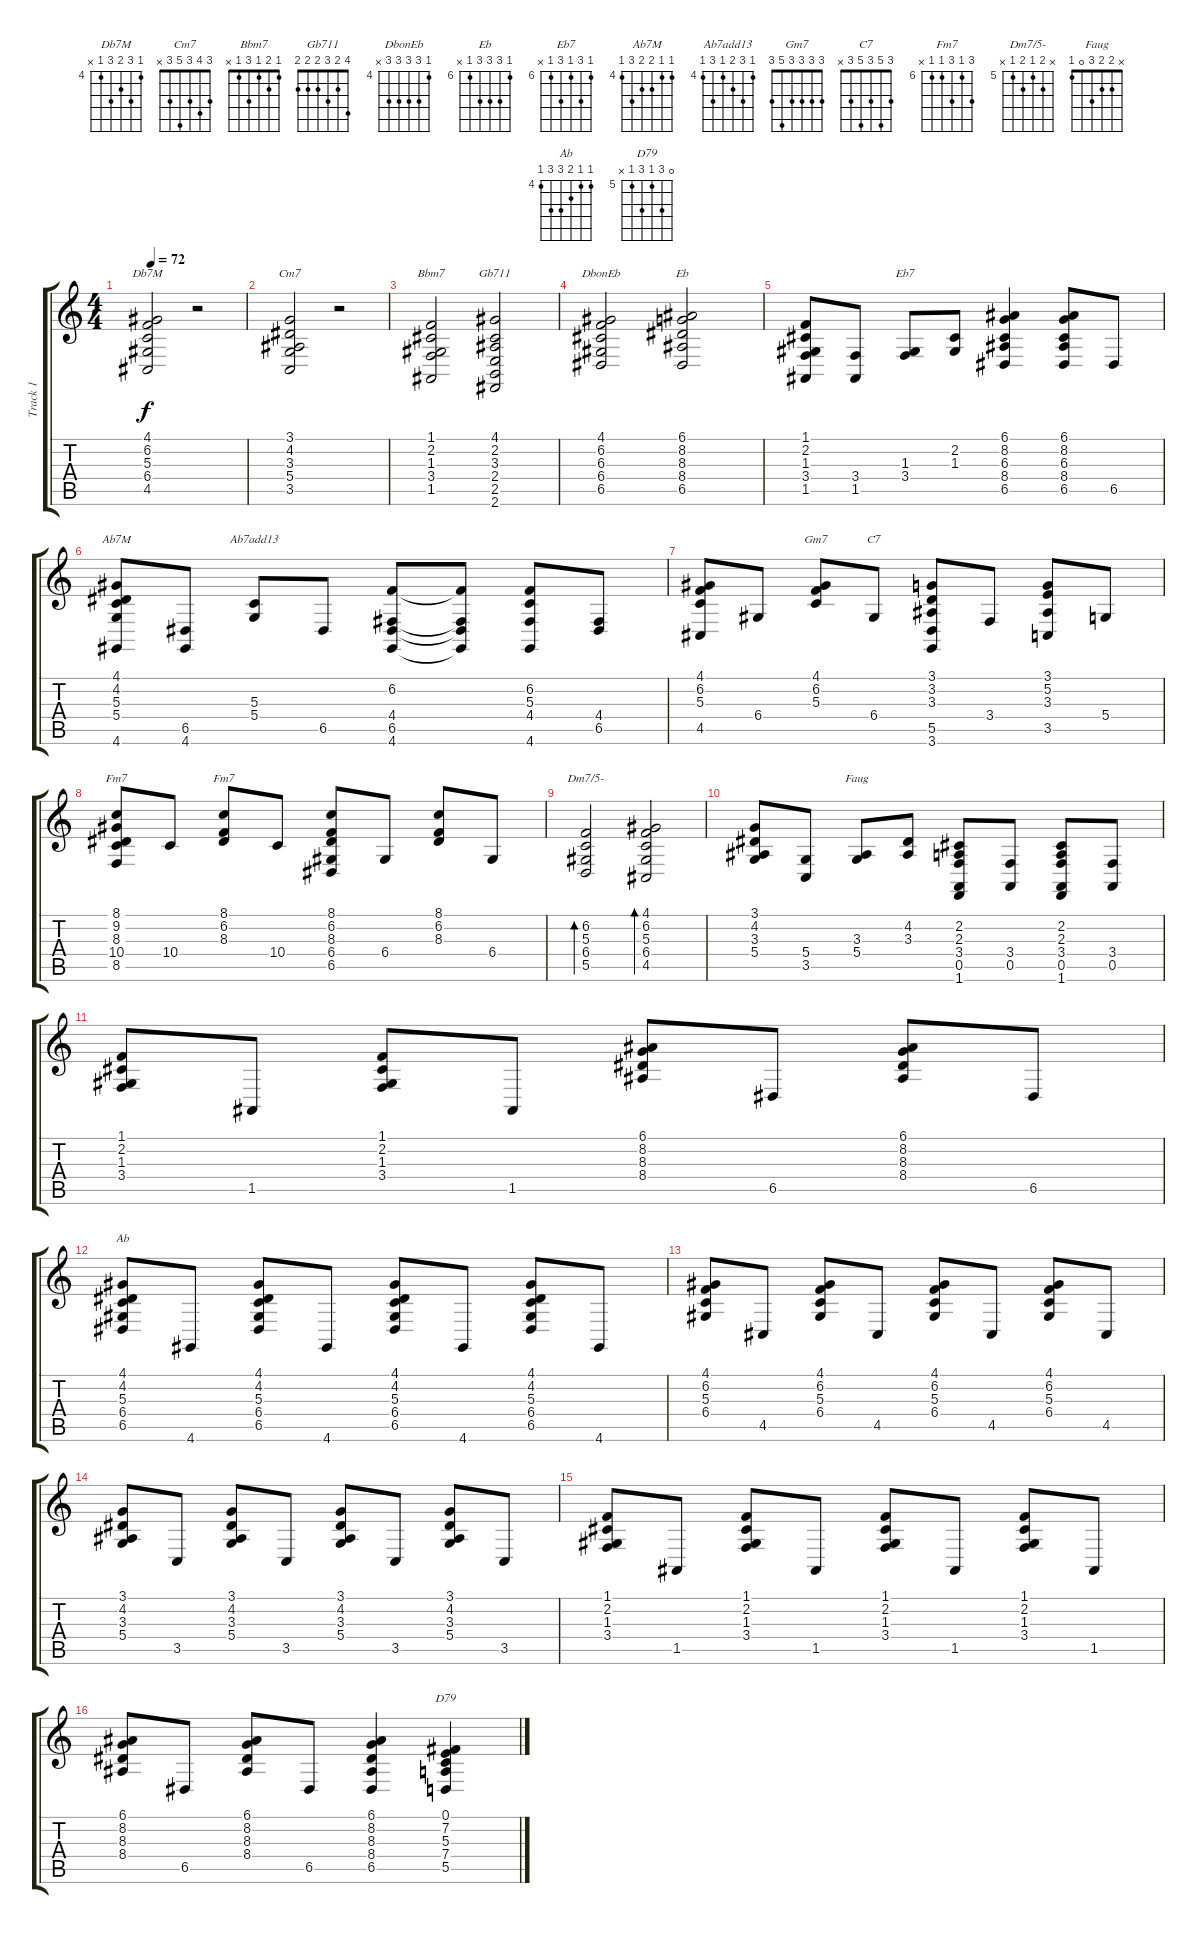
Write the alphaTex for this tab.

\track ("Track 1" "Track 1") {instrument acousticgrandpiano}
\staff {score tabs}
\tuning (E4 B3 G3 D3 A2 E2) {hide}
\chord ("Db7M" 4 6 5 6 4 x) {firstfret 4}
\chord ("Cm7" 3 4 3 5 3 x)
\chord ("Bbm7" 1 2 1 3 1 x)
\chord ("Gb711" 4 2 3 2 2 2)
\chord ("DbonEb" 4 6 6 6 6 x) {firstfret 4}
\chord ("Eb" 6 8 8 8 6 x) {firstfret 6}
\chord ("Eb7" 6 8 6 8 6 x) {firstfret 6}
\chord ("Ab7M" 4 4 5 5 6 4) {firstfret 4}
\chord ("Ab7add13" 4 6 5 4 6 4) {firstfret 4}
\chord ("Gm7" 3 3 3 3 5 3)
\chord ("C7" 3 5 3 5 3 x)
\chord ("Fm7" 8 9 8 10 8 x) {firstfret 8}
\chord ("Fm7" 8 6 8 6 6 x) {firstfret 6}
\chord ("Dm7/5-" x 6 5 6 5 x) {firstfret 5}
\chord ("Faug" x 2 2 3 0 1)
\chord ("Ab" 4 4 5 6 6 4) {firstfret 4}
\chord ("D79" 0 7 5 7 5 x) {firstfret 5}
\ts (4 4)
\tempo 72
\clef g2
\ks c
(4.1 6.2 5.3 6.4 4.5).2{ch "Db7M" dy f instrument acousticgrandpiano} r.2 |
(3.1 4.2 3.3 5.4 3.5).2{ch "Cm7"} r.2 |
(1.1 2.2 1.3 3.4 1.5).2{ch "Bbm7"} (4.1 2.2 3.3 2.4 2.5 2.6).2{ch "Gb711"} |
(4.1 6.2 6.3 6.4 6.5).2{ch "DbonEb"} (6.1 8.2 8.3 8.4 6.5).2{ch "Eb"} |
(1.1 2.2 1.3 3.4 1.5).8 (3.4 1.5).8 (1.3 3.4).8{ch "Eb7"} (2.2 1.3).8 (6.1 8.2 6.3 8.4 6.5).4 (6.1 8.2 6.3 8.4 6.5).8 6.5.8 |
(4.1 4.2 5.3 5.4 4.6).8{ch "Ab7M"} (6.5 4.6).8 (5.3 5.4).8{ch "Ab7add13"} 6.5.8 (6.2 4.4 6.5 4.6).8 (6.2{t} 4.4{t} 6.5{t} 4.6{t}).8 (6.2 5.3 4.4 4.6).8 (4.4 6.5).8 |
(4.1 6.2 5.3 4.5).8 6.4.8 (4.1 6.2 5.3).8{ch "Gm7"} 6.4.8{ch "C7"} (3.1 3.2 3.3 5.5 3.6).8 3.4.8 (3.1 5.2 3.3 3.5).8 5.4.8 |
(8.1 9.2 8.3 10.4 8.5).8{ch "Fm7"} 10.4.8 (8.1 6.2 8.3).8{ch "Fm7"} 10.4.8 (8.1 6.2 8.3 6.4 6.5).8 6.4.8 (8.1 6.2 8.3).8 6.4.8 |
(6.2 5.3 6.4 5.5).2{bd 120 ch "Dm7/5-"} (4.1 6.2 5.3 6.4 4.5).2{bd 120} |
(3.1 4.2 3.3 5.4).8 (5.4 3.5).8 (3.3 5.4).8{ch "Faug"} (4.2 3.3).8 (2.2 2.3 3.4 0.5 1.6).8 (3.4 0.5).8 (2.2 2.3 3.4 0.5 1.6).8 (3.4 0.5).8 |
(1.1 2.2 1.3 3.4).8 1.5.8 (1.1 2.2 1.3 3.4).8 1.5.8 (6.1 8.2 8.3 8.4).8 6.5.8 (6.1 8.2 8.3 8.4).8 6.5.8 |
(4.1 4.2 5.3 6.4 6.5).8{ch "Ab"} 4.6.8 (4.1 4.2 5.3 6.4 6.5).8 4.6.8 (4.1 4.2 5.3 6.4 6.5).8 4.6.8 (4.1 4.2 5.3 6.4 6.5).8 4.6.8 |
(4.1 6.2 5.3 6.4).8 4.5.8 (4.1 6.2 5.3 6.4).8 4.5.8 (4.1 6.2 5.3 6.4).8 4.5.8 (4.1 6.2 5.3 6.4).8 4.5.8 |
(3.1 4.2 3.3 5.4).8 3.5.8 (3.1 4.2 3.3 5.4).8 3.5.8 (3.1 4.2 3.3 5.4).8 3.5.8 (3.1 4.2 3.3 5.4).8 3.5.8 |
(1.1 2.2 1.3 3.4).8 1.5.8 (1.1 2.2 1.3 3.4).8 1.5.8 (1.1 2.2 1.3 3.4).8 1.5.8 (1.1 2.2 1.3 3.4).8 1.5.8 |
(6.1 8.2 8.3 8.4).8 6.5.8 (6.1 8.2 8.3 8.4).8 6.5.8 (6.1 8.2 8.3 8.4 6.5).4 (0.1 7.2 5.3 7.4 5.5).4{ch "D79"}
